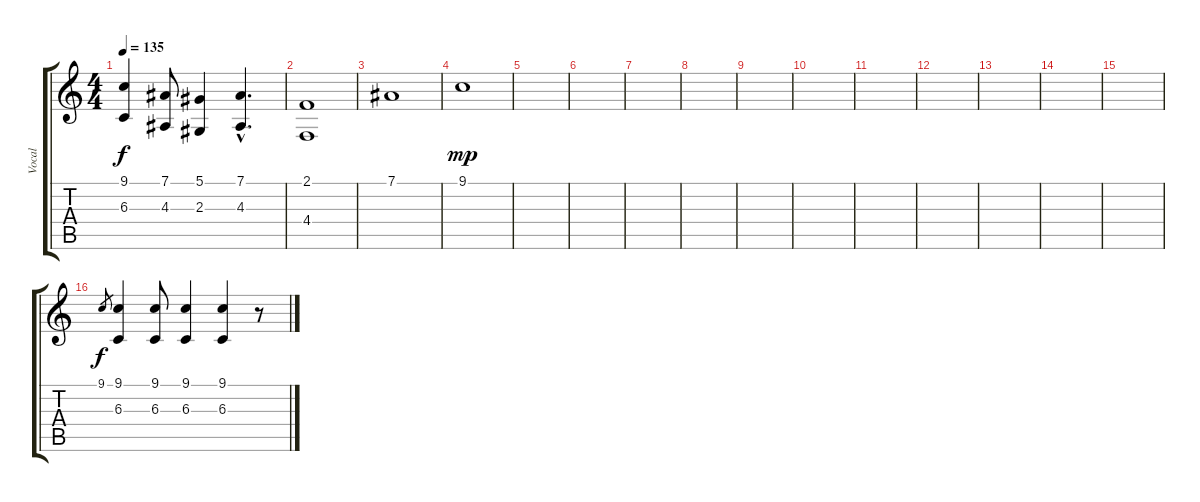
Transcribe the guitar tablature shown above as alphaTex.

\track ("Vocal" "Vocal") {instrument flute}
\staff {score tabs}
\tuning (Eb4 Bb3 Gb3 Db3 Ab2 Eb2) {hide}
\ts (4 4)
\tempo 135
\clef g2
\ks c
(9.1 6.3).4{dy f} (7.1 4.3).8 (5.1 2.3).4 (7.1{hac} 4.3{hac}).4{d} |
(2.1 4.4).1 |
7.1.1 |
9.1.1{dy mp} |
|
|
|
|
|
|
|
|
|
|
|
9.1.8{gr dy f} (9.1 6.3).4 (9.1 6.3).8 (9.1 6.3).4 (9.1 6.3).4 r.8
